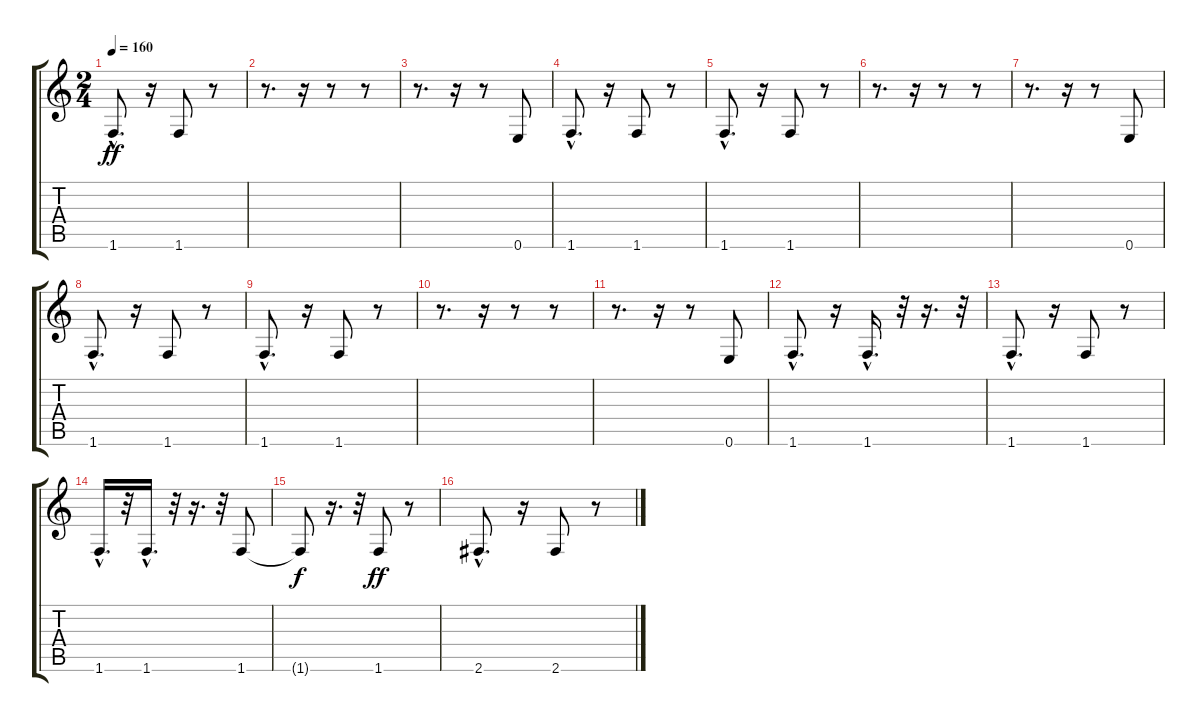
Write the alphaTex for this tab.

\track "" {instrument electricguitarjazz}
\staff {score tabs}
\tuning (E4 B3 G3 D3 A2 E2) {hide}
\ts (2 4)
\tempo 160
\clef g2
\ks c
1.6{hac}.8{d dy ff} r.16 1.6.8 r.8 |
r.8{d} r.16 r.8 r.8 |
r.8{d} r.16 r.8 0.6.8 |
1.6{hac}.8{d} r.16 1.6.8 r.8 |
1.6{hac}.8{d} r.16 1.6.8 r.8 |
r.8{d} r.16 r.8 r.8 |
r.8{d} r.16 r.8 0.6.8 |
1.6{hac}.8{d} r.16 1.6.8 r.8 |
1.6{hac}.8{d} r.16 1.6.8 r.8 |
r.8{d} r.16 r.8 r.8 |
r.8{d} r.16 r.8 0.6.8 |
1.6{hac}.8{d} r.16 1.6{hac}.16{d} r.32 r.16{d} r.32 |
1.6{hac}.8{d} r.16 1.6.8 r.8 |
1.6{hac}.16{d} r.32 1.6{hac}.16{d} r.32 r.16{d} r.32 1.6.8 |
1.6{t}.8{dy f} r.16{d} r.32 1.6.8{dy ff} r.8 |
2.6{hac}.8{d} r.16 2.6.8 r.8
